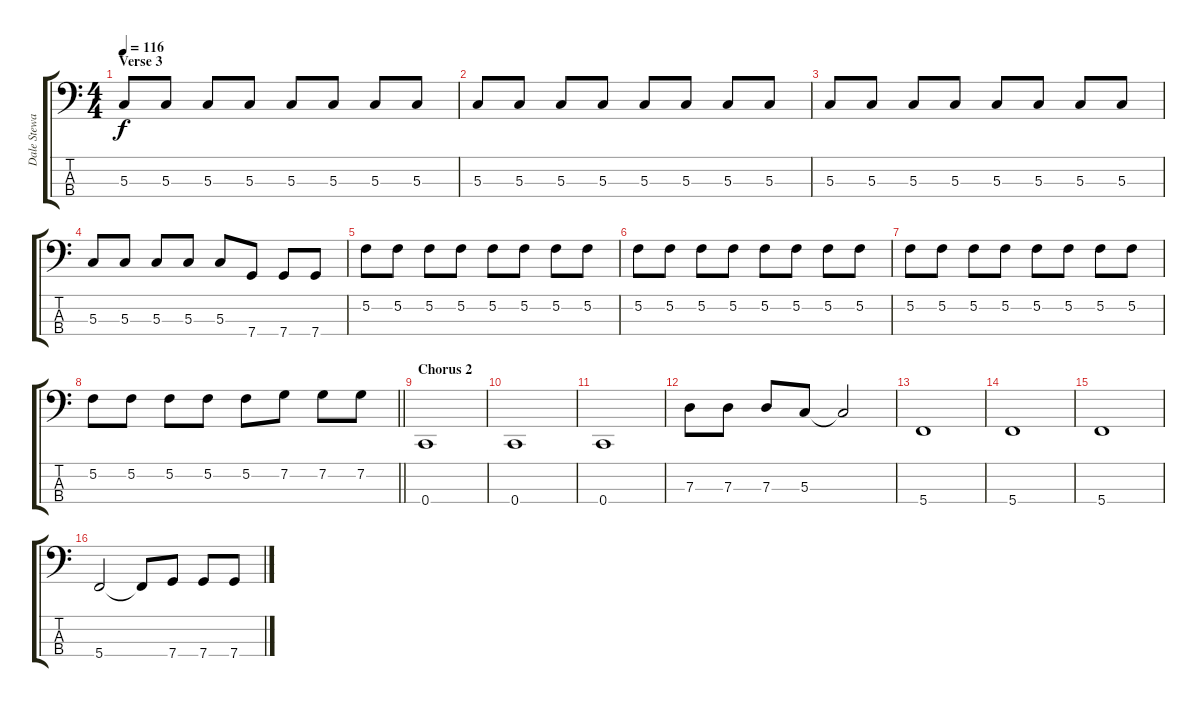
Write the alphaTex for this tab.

\track ("Dale Stewart (Bass)" "Dale Stewa") {instrument electricbassfinger}
\staff {score tabs}
\tuning (F2 C2 G1 C1) {hide}
\ts (4 4)
\section ("" "Verse 3")
\tempo 116
\clef f4
\ks c
5.3.8{dy f} 5.3.8 5.3.8 5.3.8 5.3.8 5.3.8 5.3.8 5.3.8 |
5.3.8 5.3.8 5.3.8 5.3.8 5.3.8 5.3.8 5.3.8 5.3.8 |
5.3.8 5.3.8 5.3.8 5.3.8 5.3.8 5.3.8 5.3.8 5.3.8 |
5.3.8 5.3.8 5.3.8 5.3.8 5.3.8 7.4.8 7.4.8 7.4.8 |
5.2.8 5.2.8 5.2.8 5.2.8 5.2.8 5.2.8 5.2.8 5.2.8 |
5.2.8 5.2.8 5.2.8 5.2.8 5.2.8 5.2.8 5.2.8 5.2.8 |
5.2.8 5.2.8 5.2.8 5.2.8 5.2.8 5.2.8 5.2.8 5.2.8 |
\barLineRight lightlight
5.2.8 5.2.8 5.2.8 5.2.8 5.2.8 7.2.8 7.2.8 7.2.8 |
\section ("" "Chorus 2")
0.4.1 |
0.4.1 |
0.4.1 |
7.3.8 7.3.8 7.3.8 5.3.8 5.3{t}.2 |
5.4.1 |
5.4.1 |
5.4.1 |
5.4.2 5.4{t}.8 7.4.8 7.4.8 7.4.8
